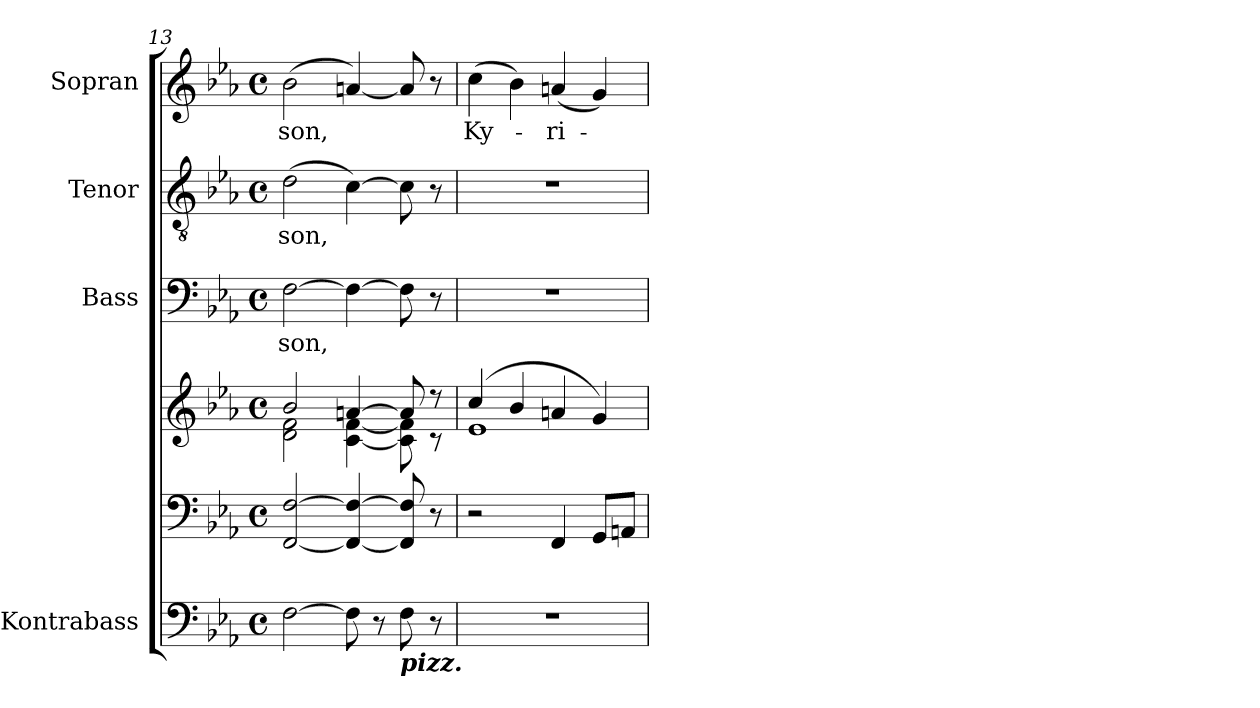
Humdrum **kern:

**kern	**kern	**kern	**kern	**text	**kern	**text	**kern	**text
*part5	*part4	*part4	*part3	*part3	*part2	*part2	*part1	*part1
*staff6	*staff5	*staff4	*staff3	*staff3	*staff2	*staff2	*staff1	*staff1
*I"Kontrabass	*	*	*I"Bass	*	*I"Tenor	*	*I"Sopran	*
*I'Kb.	*	*	*I'B.	*	*I'T.	*	*I'S.	*
*clefF4	*clefF4	*clefG2	*clefF4	*	*clefGv2	*	*clefG2	*
*ITrd7c12	*	*	*	*	*	*	*	*
*k[b-e-a-]	*k[b-e-a-]	*k[b-e-a-]	*k[b-e-a-]	*	*k[b-e-a-]	*	*k[b-e-a-]	*
*E-:	*E-:	*E-:	*E-:	*	*E-:	*	*E-:	*
*M4/4	*M4/4	*M4/4	*M4/4	*	*M4/4	*	*M4/4	*
*met(c)	*met(c)	*met(c)	*met(c)	*	*met(c)	*	*met(c)	*
=13	=13	=13	=13	=13	=13	=13	=13	=13
*	*	*^	*	*	*	*	*	*
!	!	!	!	!	!LO:LY:b	!	!LO:LY:b	!	!LO:LY:b
[2FF\	[2FF/ [2F/	2b-/	2d\ 2f\	[2F\	-son,	(>2d\	-son,	(>2b-\	-son,
8FF\]	4FF/_ 4F/_	[>4an/	[<4c\ [<4f\	4F\_	.	[4c\)	.	[4an/)	.
8r	.	.	.	.	.	.	.	.	.
!LO:TX:b:Bi:t=pizz.	!	!	!	!	!	!	!	!	!
8FF\	8FF/] 8F/]	8a/]	8c\] 8f\]	8F\]	.	8c\]	.	8a/]	.
8r	8r	8r	8r	8r	.	8r	.	8r	.
=14	=14	=14	=14	=14	=14	=14	=14	=14	=14
!	!	!	!	!	!	!	!	!	!LO:LY:b
1r	2r	(4cc/	1e-	1r	.	1r	.	(>4cc\	Ky-
.	.	4b-/	.	.	.	.	.	4b-\)	.
!	!	!	!	!	!	!	!	!	!LO:LY:b
.	4FF/	4an/	.	.	.	.	.	(<4an/	-ri-
.	8GG/L	4g/)	.	.	.	.	.	4g/)	.
.	8AAn/J	.	.	.	.	.	.	.	.
*	*	*v	*v	*	*	*	*	*	*
=	=	=	=	=	=	=	=	=
*-	*-	*-	*-	*-	*-	*-	*-	*-
